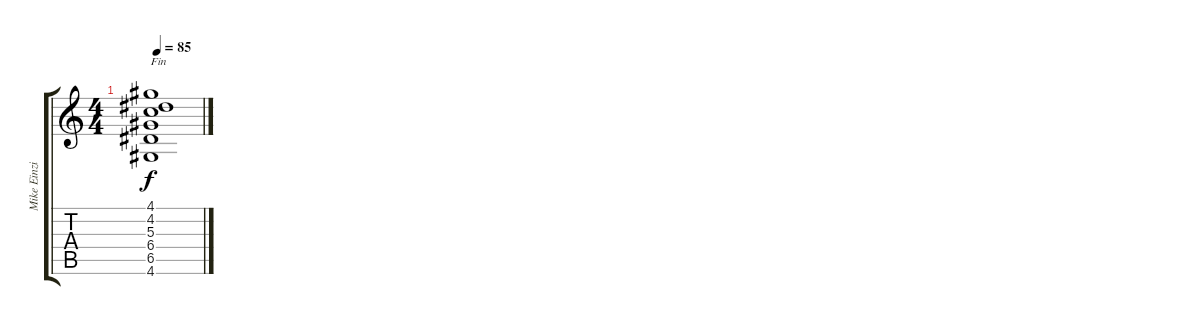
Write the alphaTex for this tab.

\track ("Mike Einziger" "Mike Einzi") {instrument electricguitarjazz}
\staff {score tabs}
\tuning (E4 B3 G3 D3 A2 E2) {hide}
\ts (4 4)
\tempo 85
\clef g2
\ks c
(4.1{t} 4.2{t} 5.3{t} 6.4{t} 6.5{t} 4.6{t}).1{txt "Fin" dy f}
